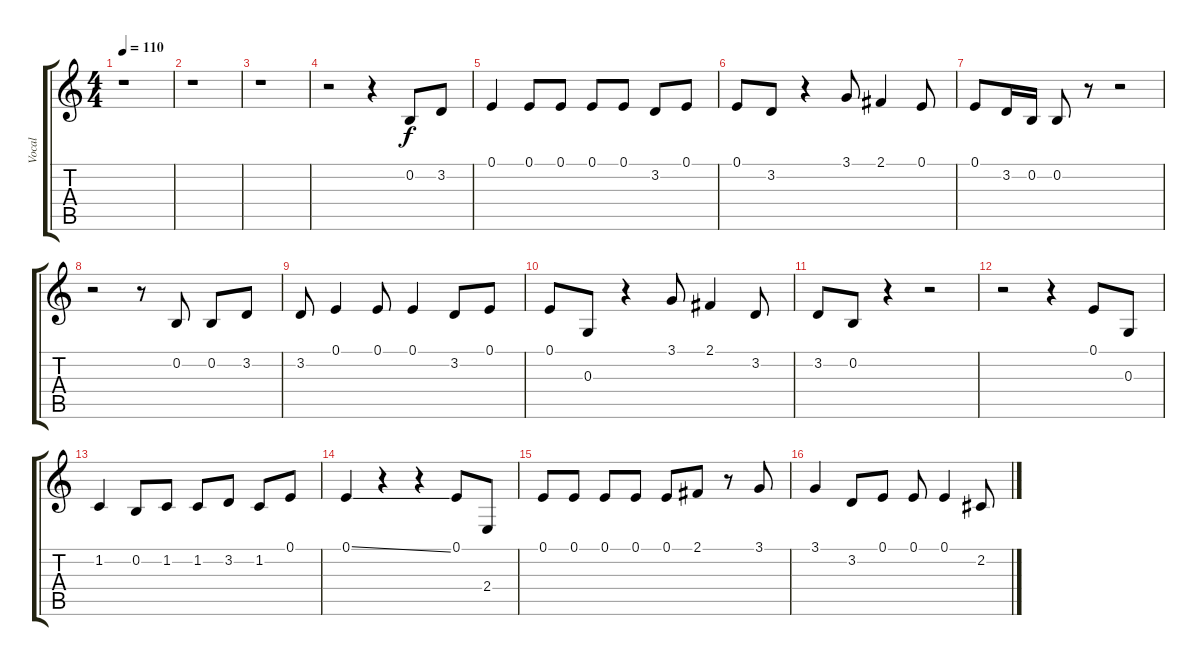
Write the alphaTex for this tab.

\track ("Vocal" "Vocal") {instrument lead8bassandlead}
\staff {score tabs}
\tuning (E4 B3 G3 D3 A2 E2) {hide}
\ts (4 4)
\tempo 110
\clef g2
\ks c
r.1{dy f} |
r.1 |
r.1 |
r.2 r.4 0.2.8 3.2.8 |
0.1.4 0.1.8 0.1.8 0.1.8 0.1.8 3.2.8 0.1.8 |
0.1.8 3.2.8 r.4 3.1.8 2.1.4 0.1.8 |
0.1.8 3.2.16 0.2.16 0.2.8 r.8 r.2 |
r.2 r.8 0.2.8 0.2.8 3.2.8 |
3.2.8 0.1.4 0.1.8 0.1.4 3.2.8 0.1.8 |
0.1.8 0.3.8 r.4 3.1.8 2.1.4 3.2.8 |
3.2.8 0.2.8 r.4 r.2 |
r.2 r.4 0.1.8 0.3.8 |
1.2.4 0.2.8 1.2.8 1.2.8 3.2.8 1.2.8 0.1.8 |
0.1{ss}.4 r.4 r.4 0.1.8 2.4.8 |
0.1.8 0.1.8 0.1.8 0.1.8 0.1.8 2.1.8 r.8 3.1.8 |
3.1.4 3.2.8 0.1.8 0.1.8 0.1.4 2.2.8
